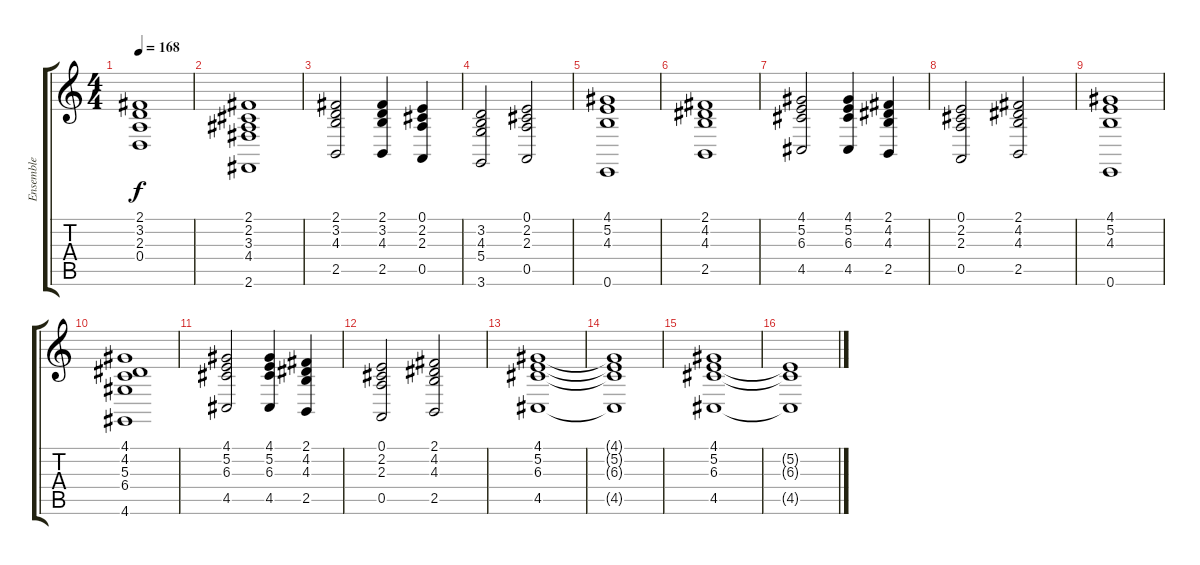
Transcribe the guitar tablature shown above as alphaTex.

\track ("Ensemble" "Ensemble") {instrument stringensemble1}
\staff {score tabs}
\tuning (E4 B3 G3 D3 A2 E2) {hide}
\ts (4 4)
\tempo 168
\clef g2
\ks c
(2.1 3.2 2.3 0.4).1{dy f} |
(2.1 2.2 3.3 4.4 2.6).1 |
(2.1 3.2 4.3 2.5).2 (2.1 3.2 4.3 2.5).4 (0.1 2.2 2.3 0.5).4 |
(3.2 4.3 5.4 3.6).2 (0.1 2.2 2.3 0.5).2 |
\section ("" "")
(4.1 5.2 4.3 0.6).1 |
(2.1 4.2 4.3 2.5).1 |
(4.1 5.2 6.3 4.5).2 (4.1 5.2 6.3 4.5).4 (2.1 4.2 4.3 2.5).4 |
(0.1 2.2 2.3 0.5).2 (2.1 4.2 4.3 2.5).2 |
(4.1 5.2 4.3 0.6).1 |
(4.1 4.2 5.3 6.4 4.6).1 |
(4.1 5.2 6.3 4.5).2 (4.1 5.2 6.3 4.5).4 (2.1 4.2 4.3 2.5).4 |
(0.1 2.2 2.3 0.5).2 (2.1 4.2 4.3 2.5).2 |
(4.1 5.2 6.3 4.5).1 |
(4.1{t} 5.2{t} 6.3{t} 4.5{t}).1 |
\section ("" "")
(4.1 5.2 6.3 4.5).1 |
(5.2{t} 6.3{t} 4.5{t}).1
